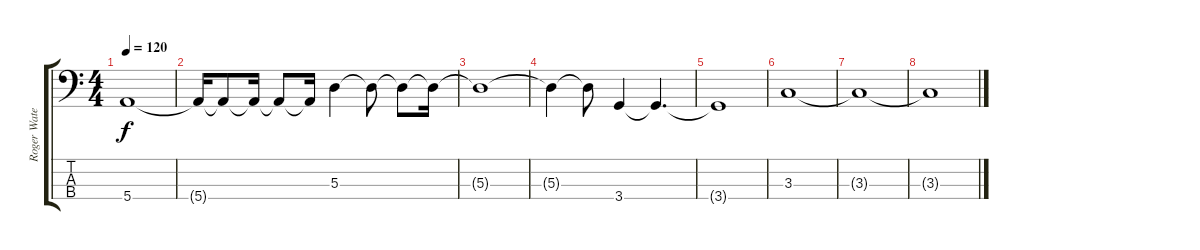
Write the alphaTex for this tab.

\track ("Roger Waters (Bass)" "Roger Wate") {instrument electricbasspick}
\staff {score tabs}
\tuning (G2 D2 A1 E1) {hide}
\ts (4 4)
\tempo 120
\clef f4
\ks c
5.4{t}.1{dy f} |
5.4{t}.16 5.4{t}.8 5.4{t}.16 5.4{t}.8 5.4{t}.16 5.3.4 5.3{t}.8 5.3{t}.8 5.3{t}.16 |
5.3{t}.1 |
5.3{t}.4 5.3{t}.8 3.4.4 3.4{t}.4{d} |
3.4{t}.1 |
3.3.1 |
3.3{t}.1 |
3.3{t}.1
